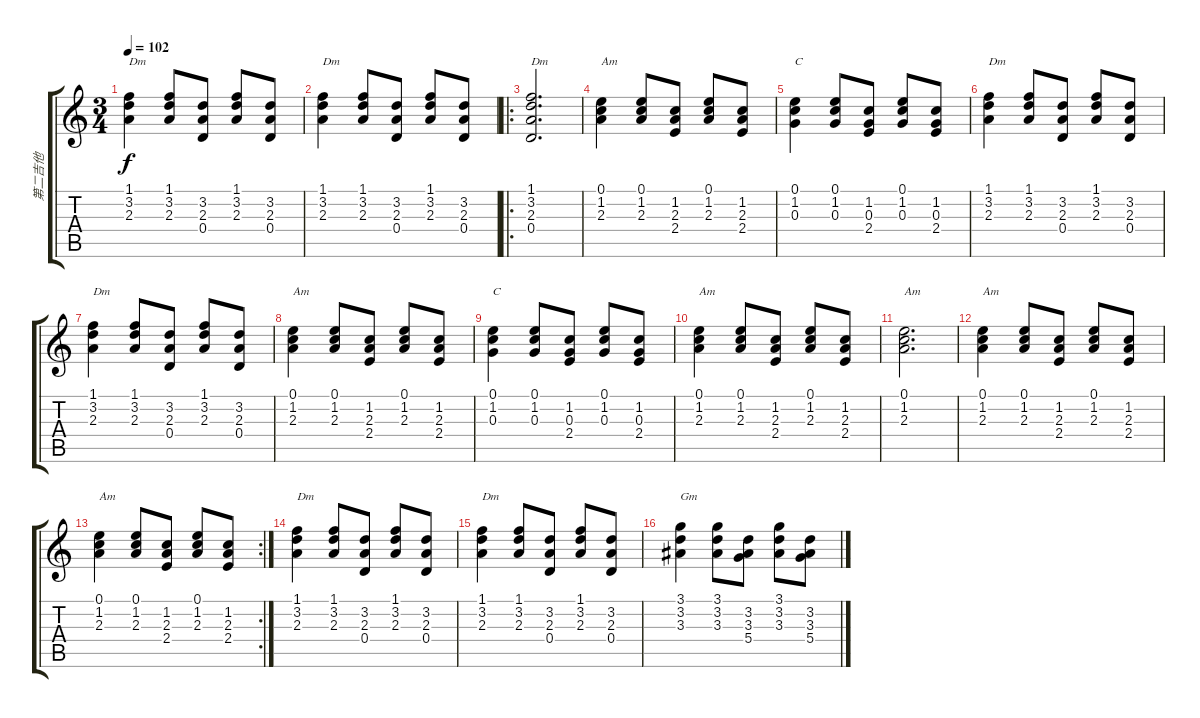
\track ("第二吉他" "第二吉他") {instrument acousticguitarsteel}
\staff {score tabs}
\tuning (E4 B3 G3 D3 A2 E2) {hide}
\ts (3 4)
\tempo 102
\clef g2
\ks c
(1.1 3.2 2.3).4{txt "Dm" dy f} (1.1 3.2 2.3).8 (3.2 2.3 0.4).8 (1.1 3.2 2.3).8 (3.2 2.3 0.4).8 |
(1.1 3.2 2.3).4{txt "Dm"} (1.1 3.2 2.3).8 (3.2 2.3 0.4).8 (1.1 3.2 2.3).8 (3.2 2.3 0.4).8 |
\ro
(1.1 3.2 2.3 0.4).2{d txt "Dm"} |
(0.1 1.2 2.3).4{txt "Am"} (0.1 1.2 2.3).8 (1.2 2.3 2.4).8 (0.1 1.2 2.3).8 (1.2 2.3 2.4).8 |
(0.1 1.2 0.3).4{txt "C"} (0.1 1.2 0.3).8 (1.2 0.3 2.4).8 (0.1 1.2 0.3).8 (1.2 0.3 2.4).8 |
(1.1 3.2 2.3).4{txt "Dm"} (1.1 3.2 2.3).8 (3.2 2.3 0.4).8 (1.1 3.2 2.3).8 (3.2 2.3 0.4).8 |
(1.1 3.2 2.3).4{txt "Dm"} (1.1 3.2 2.3).8 (3.2 2.3 0.4).8 (1.1 3.2 2.3).8 (3.2 2.3 0.4).8 |
(0.1 1.2 2.3).4{txt "Am"} (0.1 1.2 2.3).8 (1.2 2.3 2.4).8 (0.1 1.2 2.3).8 (1.2 2.3 2.4).8 |
(0.1 1.2 0.3).4{txt "C"} (0.1 1.2 0.3).8 (1.2 0.3 2.4).8 (0.1 1.2 0.3).8 (1.2 0.3 2.4).8 |
(0.1 1.2 2.3).4{txt "Am"} (0.1 1.2 2.3).8 (1.2 2.3 2.4).8 (0.1 1.2 2.3).8 (1.2 2.3 2.4).8 |
(0.1 1.2 2.3).2{d txt "Am"} |
(0.1 1.2 2.3).4{txt "Am"} (0.1 1.2 2.3).8 (1.2 2.3 2.4).8 (0.1 1.2 2.3).8 (1.2 2.3 2.4).8 |
\rc 2
(0.1 1.2 2.3).4{txt "Am"} (0.1 1.2 2.3).8 (1.2 2.3 2.4).8 (0.1 1.2 2.3).8 (1.2 2.3 2.4).8 |
(1.1 3.2 2.3).4{txt "Dm"} (1.1 3.2 2.3).8 (3.2 2.3 0.4).8 (1.1 3.2 2.3).8 (3.2 2.3 0.4).8 |
(1.1 3.2 2.3).4{txt "Dm"} (1.1 3.2 2.3).8 (3.2 2.3 0.4).8 (1.1 3.2 2.3).8 (3.2 2.3 0.4).8 |
(3.1 3.2 3.3).4{txt "Gm"} (3.1 3.2 3.3).8 (3.2 3.3 5.4).8 (3.1 3.2 3.3).8 (3.2 3.3 5.4).8
